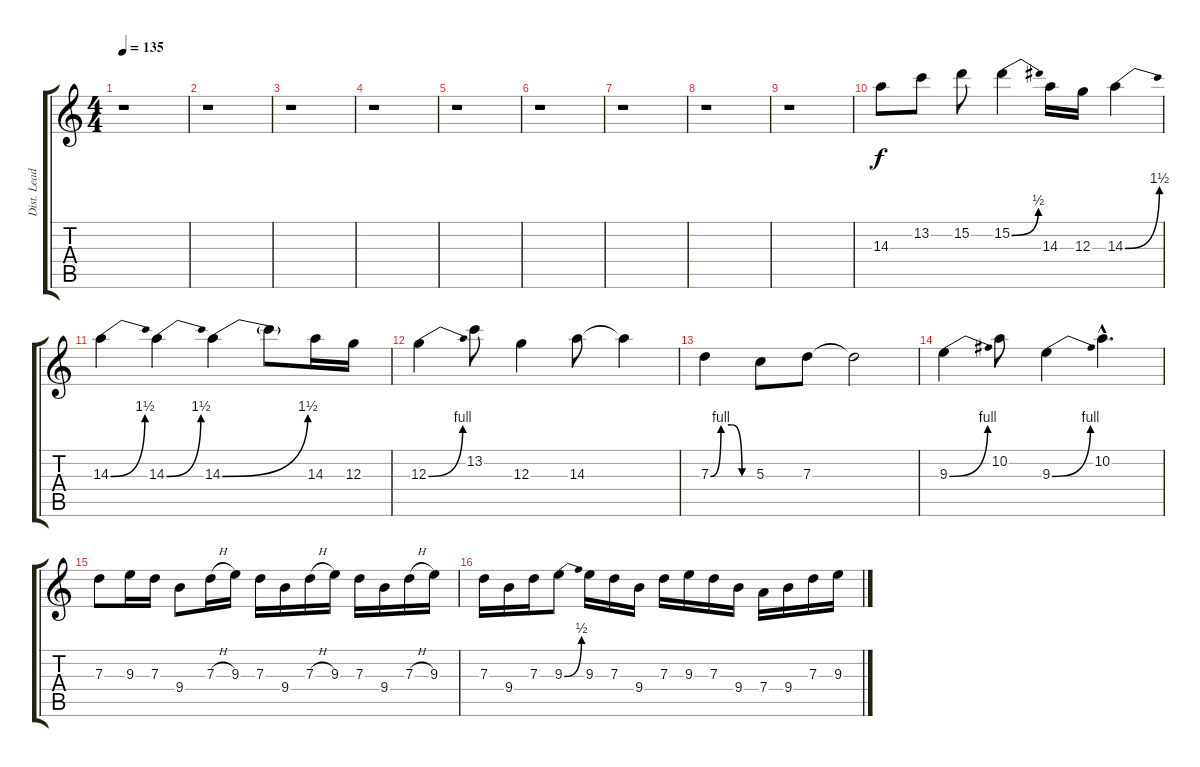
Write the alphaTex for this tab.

\track ("Dist. Lead Guitar (Alex Lifeson)" "Dist. Lead") {instrument distortionguitar}
\staff {score tabs}
\tuning (E4 B3 G3 D3 A2 E2) {hide}
\ts (4 4)
\tempo 135
\clef g2
\ks c
r.1{dy f} |
r.1 |
r.1 |
r.1 |
r.1 |
r.1 |
r.1 |
r.1 |
r.1 |
14.3.8{volume 6 balance 8} 13.2.8{volume 12} 15.2.8 15.2{be (bend 0 0 60 2)}.4 14.3.16 12.3.16 14.3{be (bend 0 0 60 6)}.4 |
14.3{be (bend 0 0 60 6)}.4 14.3{be (bend 0 0 60 6)}.4 14.3{be (bend 0 0 60 6)}.4 14.3{t}.8 14.3.16 12.3.16 |
12.3{be (bend 0 0 60 4)}.4 13.2.8 12.3.4 14.3.8 14.3{t}.4 |
7.3{be (custom 0 0 15 4 30 4 45 0 60 0)}.4 5.3.8 7.3.8 7.3{t}.2 |
9.3{be (bend 0 0 60 4)}.4 10.2.8 9.3{be (bend 0 0 60 4)}.4 10.2{hac}.4{d} |
7.3.8 9.3.16 7.3.16 9.4.8 7.3{h}.16 9.3.16 7.3.16 9.4.16 7.3{h}.16 9.3.16 7.3.16 9.4.16 7.3{h}.16 9.3.16 |
7.3.16 9.4.16 7.3.16 9.3{be (bend 0 0 60 2)}.8 9.3.16 7.3.16 9.4.16 7.3.16 9.3.16 7.3.16 9.4.16 7.4.16 9.4.16 7.3.16 9.3.16
